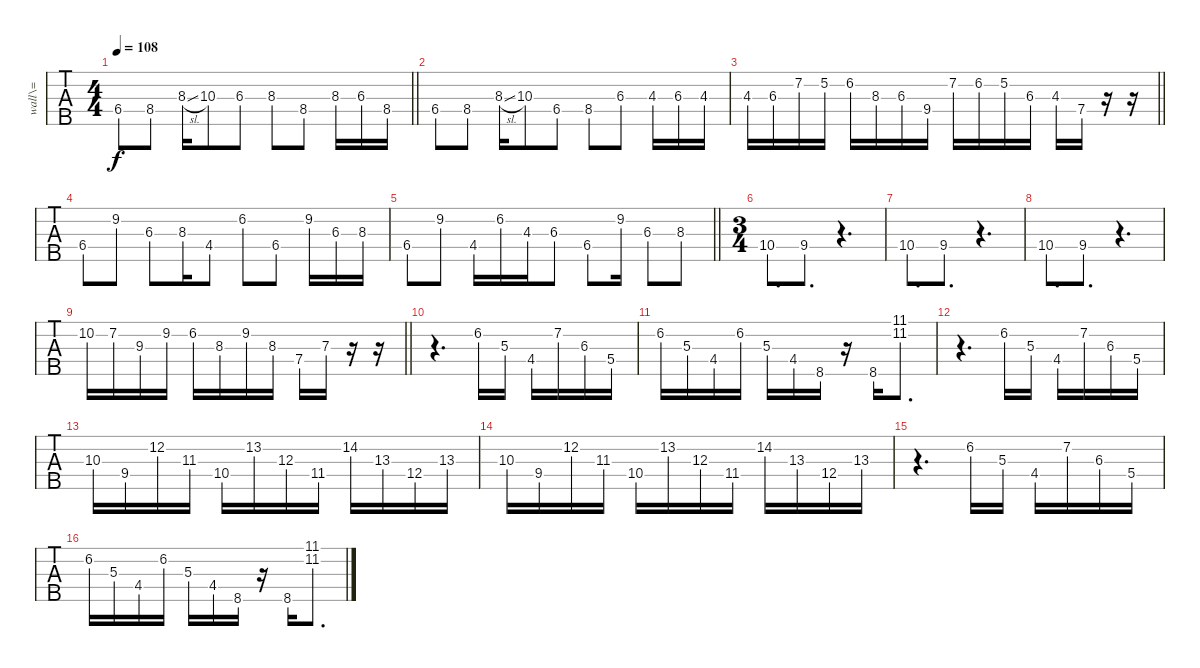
\track ("wall\\=" "wall\\=") {instrument slapbass1}
\staff {tabs}
\tuning (Gb2 Db2 Ab1 Eb1 Bb0) {hide}
\ts (4 4)
\tempo 108
\clef f4
\barLineRight lightlight
\ks c
6.4.8{dy f} 8.4.8 8.3{sl}.16 10.3.8 6.3.8 8.3.8 8.4.8 8.3.16 6.3.16 8.4.16 |
6.4.8 8.4.8 8.3{sl}.16 10.3.8 6.4.8 8.4.8 6.3.8 4.3.16 6.3.16 4.3.16 |
\barLineRight lightlight
4.3.16 6.3.16 7.2.16 5.2.16 6.2.16 8.3.16 6.3.16 9.4.16 7.2.16 6.2.16 5.2.16 6.3.16 4.3.16 7.4.16 r.16 r.16 |
6.4.8 9.2.8 6.3.8 8.3.16 4.4.8 6.2.8 6.4.8 9.2.16 6.3.16 8.3.16 |
\barLineRight lightlight
6.4.8 9.2.8 4.4.16 6.2.16 4.3.16 6.3.8 6.4.8 9.2.16 6.3.8 8.3.8 |
\ts (3 4)
10.4.8{d} 9.4.8{d} r.4{d} |
10.4.8{d} 9.4.8{d} r.4{d} |
10.4.8{d} 9.4.8{d} r.4{d} |
\barLineRight lightlight
10.2.16 7.2.16 9.3.16 9.2.16 6.2.16 8.3.16 9.2.16 8.3.16 7.4.16 7.3.16 r.16 r.16 |
r.4{d} 6.2.16 5.3.16 4.4.16 7.2.16 6.3.16 5.4.16 |
6.2.16 5.3.16 4.4.16 6.2.16 5.3.16 4.4.16 8.5.16 r.16 8.5.16 (11.1 11.2).8{d} |
r.4{d} 6.2.16 5.3.16 4.4.16 7.2.16 6.3.16 5.4.16 |
10.3.16 9.4.16 12.2.16 11.3.16 10.4.16 13.2.16 12.3.16 11.4.16 14.2.16 13.3.16 12.4.16 13.3.16 |
10.3.16 9.4.16 12.2.16 11.3.16 10.4.16 13.2.16 12.3.16 11.4.16 14.2.16 13.3.16 12.4.16 13.3.16 |
r.4{d} 6.2.16 5.3.16 4.4.16 7.2.16 6.3.16 5.4.16 |
6.2.16 5.3.16 4.4.16 6.2.16 5.3.16 4.4.16 8.5.16 r.16 8.5.16 (11.1 11.2).8{d}
